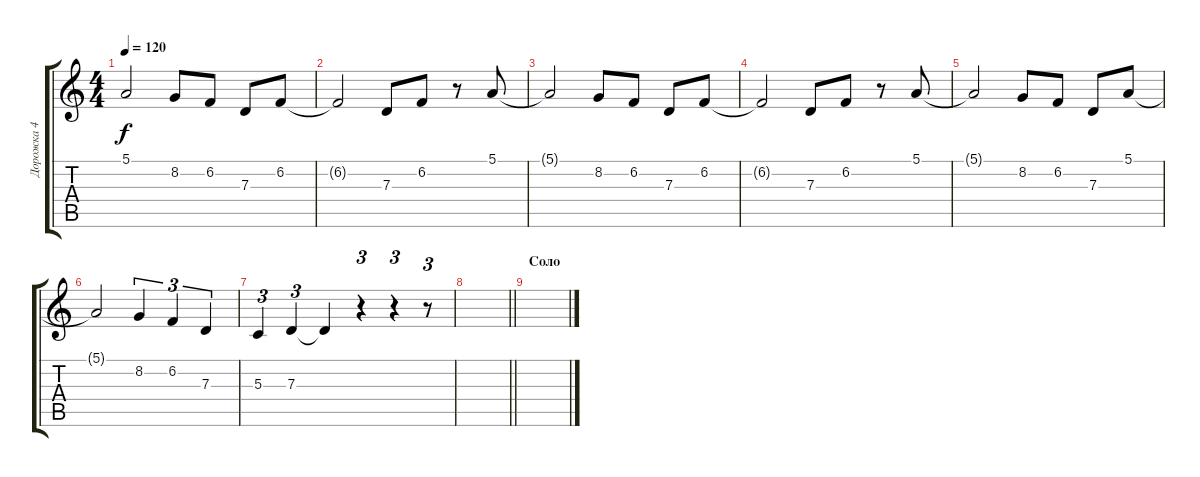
\track ("Дорожка 4" "Дорожка 4") {instrument tenorsax}
\staff {score tabs}
\tuning (E4 B3 G3 D3 A2 E2) {hide}
\ts (4 4)
\tempo 120
\clef g2
\ks c
5.1{t}.2{dy f} 8.2.8 6.2.8 7.3.8 6.2.8 |
6.2{t}.2 7.3.8 6.2.8 r.8 5.1.8 |
5.1{t}.2 8.2.8 6.2.8 7.3.8 6.2.8 |
6.2{t}.2 7.3.8 6.2.8 r.8 5.1.8 |
5.1{t}.2 8.2.8 6.2.8 7.3.8 5.1.8 |
5.1{t}.2 8.2.4{tu (3 2)} 6.2.4{tu (3 2)} 7.3.4{tu (3 2)} |
5.3.4{tu (3 2)} 7.3.4{tu (3 2)} 7.3{t}.4 r.4{tu (3 2)} r.4{tu (3 2)} r.8{tu (3 2)} |
\barLineRight lightlight
|
\section ("" "Соло")
